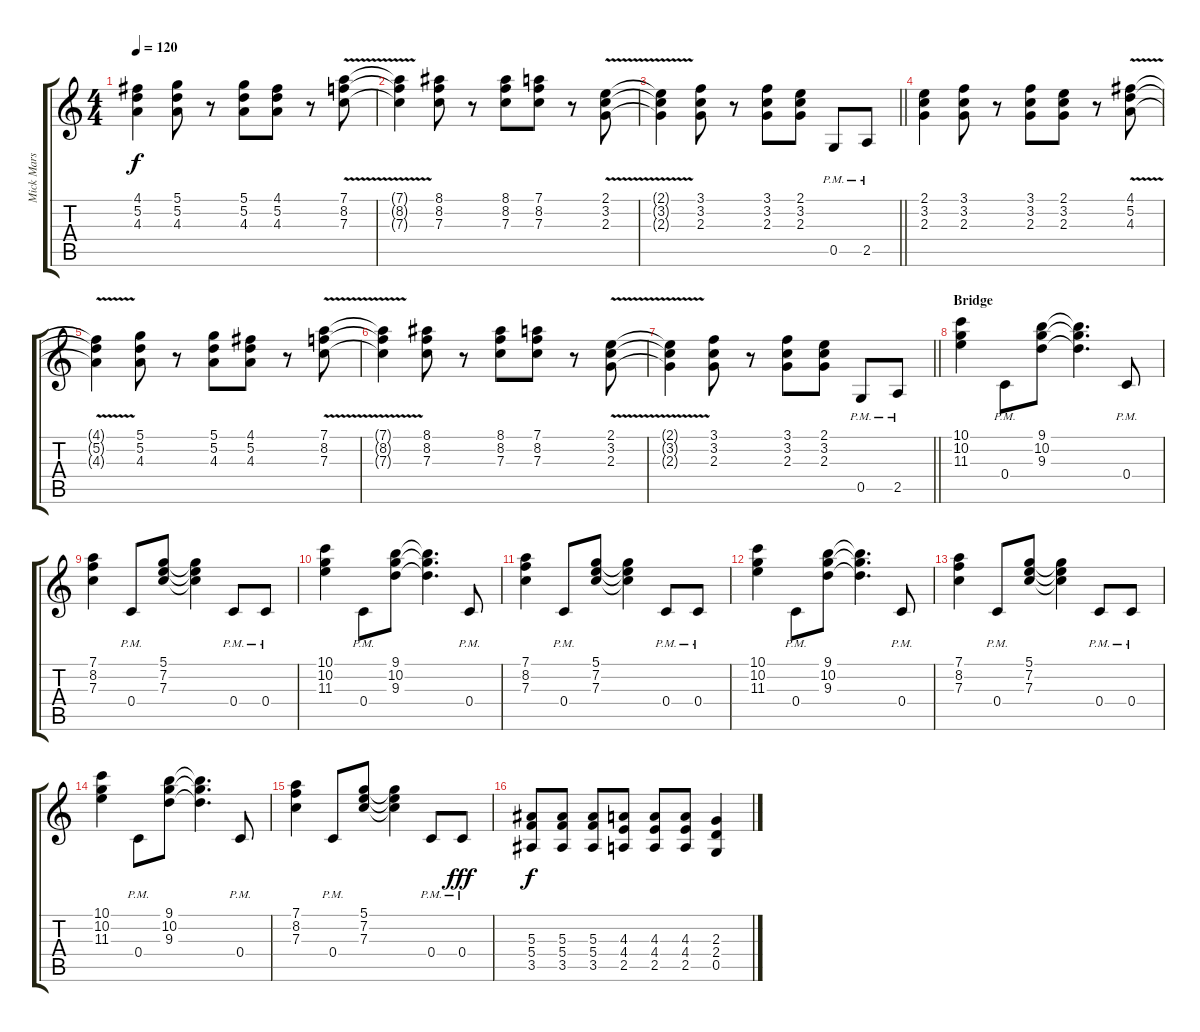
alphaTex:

\track ("Mick Mars - Rhytm - Guitar I" "Mick Mars ") {instrument distortionguitar}
\staff {score tabs}
\tuning (D4 A3 F3 C3 G2 D2) {hide}
\ts (4 4)
\tempo 120
\clef g2
\ks c
(4.1{t} 5.2{t} 4.3{t}).4{dy f} (5.1 5.2 4.3).8 r.8 (5.1 5.2 4.3).8 (4.1 5.2 4.3).8 r.8 (7.1{v} 8.2{v} 7.3{v}).8 |
(7.1{t} 8.2{t} 7.3{t}).4 (8.1 8.2 7.3).8 r.8 (8.1 8.2 7.3).8 (7.1 8.2 7.3).8 r.8 (2.1{v} 3.2{v} 2.3{v}).8 |
\barLineRight lightlight
(2.1{t} 3.2{t} 2.3{t}).4 (3.1 3.2 2.3).8 r.8 (3.1 3.2 2.3).8 (2.1 3.2 2.3).8 0.5{pm}.8 2.5{pm}.8 |
(2.1 3.2 2.3).4 (3.1 3.2 2.3).8 r.8 (3.1 3.2 2.3).8 (2.1 3.2 2.3).8 r.8 (4.1{v} 5.2{v} 4.3{v}).8 |
(4.1{t} 5.2{t} 4.3{t}).4 (5.1 5.2 4.3).8 r.8 (5.1 5.2 4.3).8 (4.1 5.2 4.3).8 r.8 (7.1{v} 8.2{v} 7.3{v}).8 |
(7.1{t} 8.2{t} 7.3{t}).4 (8.1 8.2 7.3).8 r.8 (8.1 8.2 7.3).8 (7.1 8.2 7.3).8 r.8 (2.1{v} 3.2{v} 2.3{v}).8 |
\barLineRight lightlight
(2.1{t} 3.2{t} 2.3{t}).4 (3.1 3.2 2.3).8 r.8 (3.1 3.2 2.3).8 (2.1 3.2 2.3).8 0.5{pm}.8 2.5{pm}.8 |
\section ("" "Bridge")
(10.1 10.2 11.3).4 0.4{pm}.8 (9.1 10.2 9.3).8 (9.1{t} 10.2{t} 9.3{t}).4{d} 0.4{pm}.8 |
(7.1 8.2 7.3).4 0.4{pm}.8 (5.1 7.2 7.3).8 (5.1{t} 7.2{t} 7.3{t}).4 0.4{pm}.8 0.4{pm}.8 |
(10.1 10.2 11.3).4 0.4{pm}.8 (9.1 10.2 9.3).8 (9.1{t} 10.2{t} 9.3{t}).4{d} 0.4{pm}.8 |
(7.1 8.2 7.3).4 0.4{pm}.8 (5.1 7.2 7.3).8 (5.1{t} 7.2{t} 7.3{t}).4 0.4{pm}.8 0.4{pm}.8 |
(10.1 10.2 11.3).4 0.4{pm}.8 (9.1 10.2 9.3).8 (9.1{t} 10.2{t} 9.3{t}).4{d} 0.4{pm}.8 |
(7.1 8.2 7.3).4 0.4{pm}.8 (5.1 7.2 7.3).8 (5.1{t} 7.2{t} 7.3{t}).4 0.4{pm}.8 0.4{pm}.8 |
(10.1 10.2 11.3).4 0.4{pm}.8 (9.1 10.2 9.3).8 (9.1{t} 10.2{t} 9.3{t}).4{d} 0.4{pm}.8 |
(7.1 8.2 7.3).4 0.4{pm}.8 (5.1 7.2 7.3).8 (5.1{t} 7.2{t} 7.3{t}).4 0.4{pm}.8 0.4{pm}.8{dy fff} |
(5.3 5.4 3.5).8{dy f} (5.3 5.4 3.5).8 (5.3 5.4 3.5).8 (4.3 4.4 2.5).8 (4.3 4.4 2.5).8 (4.3 4.4 2.5).8 (2.3 2.4 0.5).4
